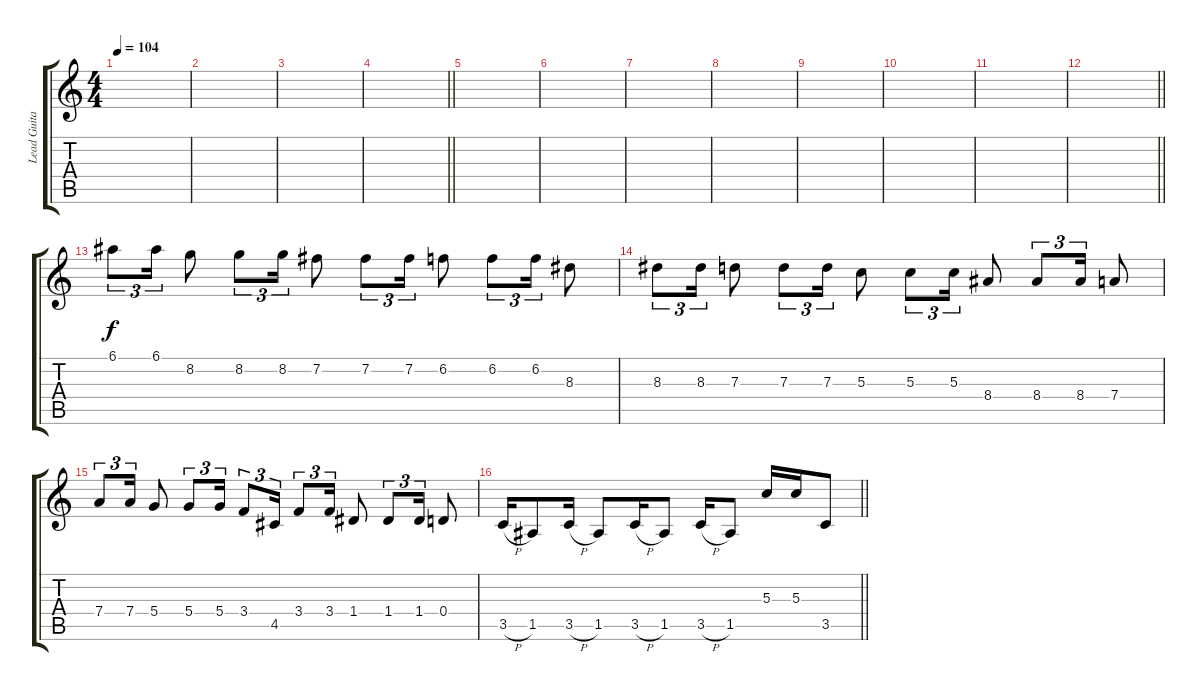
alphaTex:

\track ("Lead Guitar" "Lead Guita") {instrument overdrivenguitar}
\staff {score tabs}
\tuning (E4 B3 G3 D3 A2 E2) {hide}
\ts (4 4)
\tempo 104
\clef g2
\ks c
|
|
|
\barLineRight lightlight
|
|
|
|
|
|
|
|
\barLineRight lightlight
|
6.1.8{tu (3 2)} 6.1.16{tu (3 2)} 8.2.8 8.2.8{tu (3 2)} 8.2.16{tu (3 2)} 7.2.8 7.2.8{tu (3 2)} 7.2.16{tu (3 2)} 6.2.8 6.2.8{tu (3 2)} 6.2.16{tu (3 2)} 8.3.8 |
8.3.8{tu (3 2)} 8.3.16{tu (3 2)} 7.3.8 7.3.8{tu (3 2)} 7.3.16{tu (3 2)} 5.3.8 5.3.8{tu (3 2)} 5.3.16{tu (3 2)} 8.4.8 8.4.8{tu (3 2)} 8.4.16{tu (3 2)} 7.4.8 |
7.4.8{tu (3 2)} 7.4.16{tu (3 2)} 5.4.8 5.4.8{tu (3 2)} 5.4.16{tu (3 2)} 3.4.8{tu (3 2)} 4.5.16{tu (3 2)} 3.4.8{tu (3 2)} 3.4.16{tu (3 2)} 1.4.8 1.4.8{tu (3 2)} 1.4.16{tu (3 2)} 0.4.8 |
\barLineRight lightlight
3.5{h}.16 1.5.8 3.5{h}.16 1.5.8 3.5{h}.16 1.5.8 3.5{h}.16 1.5.8 5.3.16 5.3.16 3.5.8
